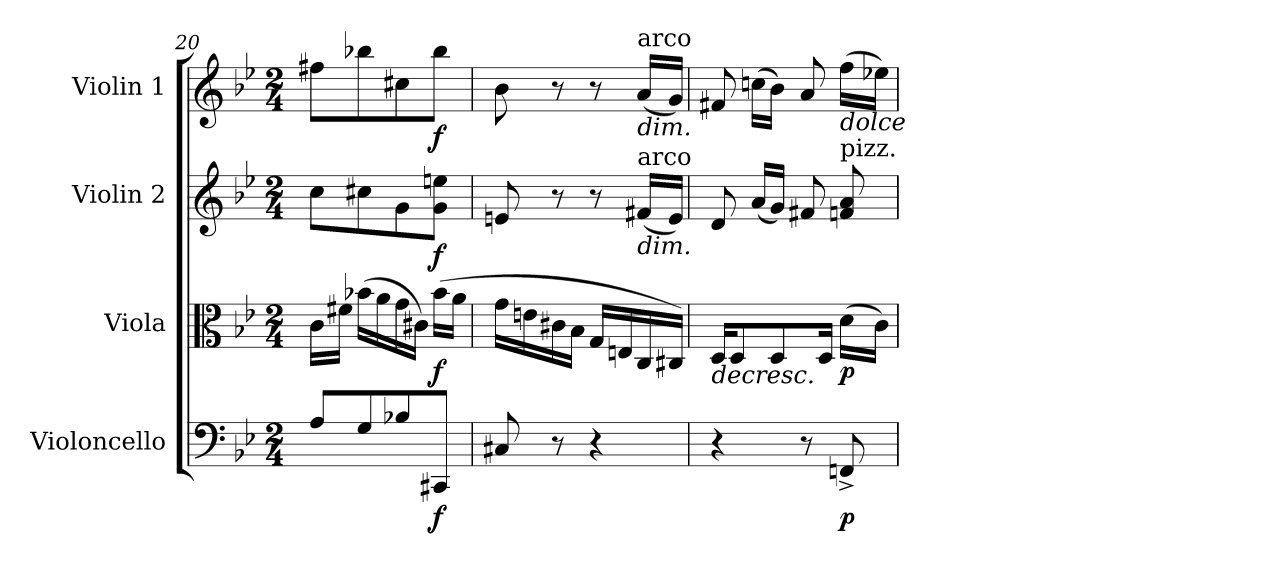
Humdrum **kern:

**kern	**dynam	**kern	**dynam	**kern	**dynam	**kern	**dynam
*part4	*part4	*part3	*part3	*part2	*part2	*part1	*part1
*staff4	*staff4	*staff3	*staff3	*staff2	*staff2	*staff1	*staff1
*I"Violoncello	*	*I"Viola	*	*I"Violin 2	*	*I"Violin 1	*
*I'Vc	*	*I'Vla	*	*I'Vln	*	*I'Vln	*
*clefF4	*	*clefC3	*	*clefG2	*	*clefG2	*
*k[b-e-]	*	*k[b-e-]	*	*k[b-e-]	*	*k[b-e-]	*
*M2/4	*	*M2/4	*	*M2/4	*	*M2/4	*
=20	=20	=20	=20	=20	=20	=20	=20
8A/L	.	16c\	.	8cc\L	.	8ff#X\L	.
.	.	16f#X\JJ	.	.	.	.	.
8G/	.	(16b-X\LL	.	8cc#X\	.	8bb-X\	.
.	.	16a\	.	.	.	.	.
8B-X/	.	16g\	.	8g\	.	8cc#X\	.
.	.	16c#X\JJ)	.	.	.	.	.
!	!LO:DY:b	!	!LO:DY:b	!	!LO:DY:b	!	!LO:DY:b
8CC#X/J	f	(16b-\LL	f	8g\ 8een\J	f	8bb-\J	f
.	.	16a\JJ	.	.	.	.	.
=21	=21	=21	=21	=21	=21	=21	=21
8C#X/	.	16g\LL	.	8en/	.	8b-\	.
.	.	16en\	.	.	.	.	.
8r	.	16c#X\	.	8r	.	8r	.
.	.	16B-\JJ	.	.	.	.	.
4r	.	16G/LL	.	8r	.	8r	.
.	.	16En/	.	.	.	.	.
!	!	!	!	!	!	!LO:TX:a:t=arco	!
!	!	!	!	!	!	!LO:TX:b:i:t=dim.	!
!	!	!	!	!LO:TX:a:t=arco	!	!	!
!	!	!	!	!LO:TX:b:i:t=dim.	!	!	!
.	.	16C/	.	(16f#X/LL	.	(16a/LL	.
.	.	16C#X/JJ)	.	16e/JJ)	.	16g/JJ)	.
=22	=22	=22	=22	=22	=22	=22	=22
!	!	!	!LO:HP:b	!	!	!	!
4r	.	16D/KL	>	8d/	.	8f#X/	.
.	.	8D/	.	.	.	.	.
.	.	.	.	(16a/LL	.	(16ccn\LL	.
.	.	8D/	.	16g/JJ)	.	16b-\JJ)	.
8r	.	.	.	8f#X/	.	8a/	.
.	.	16D/Jk	.	.	.	.	.
!	!	!	!	!	!	!LO:TX:b:i:t=dolce	!
!	!	!	!	!LO:TX:a:t=pizz.	!	!	!
!	!LO:DY:b	!	!LO:DY:b	!	!	!	!
8FFn^/	p	(16d\LL	p	8fn/ 8a/	.	(16ff\LL	.
.	.	16c\JJ)	.	.	.	16ee-X\JJ)	.
.	.	.	]	.	.	.	.
=	=	=	=	=	=	=	=
*-	*-	*-	*-	*-	*-	*-	*-
